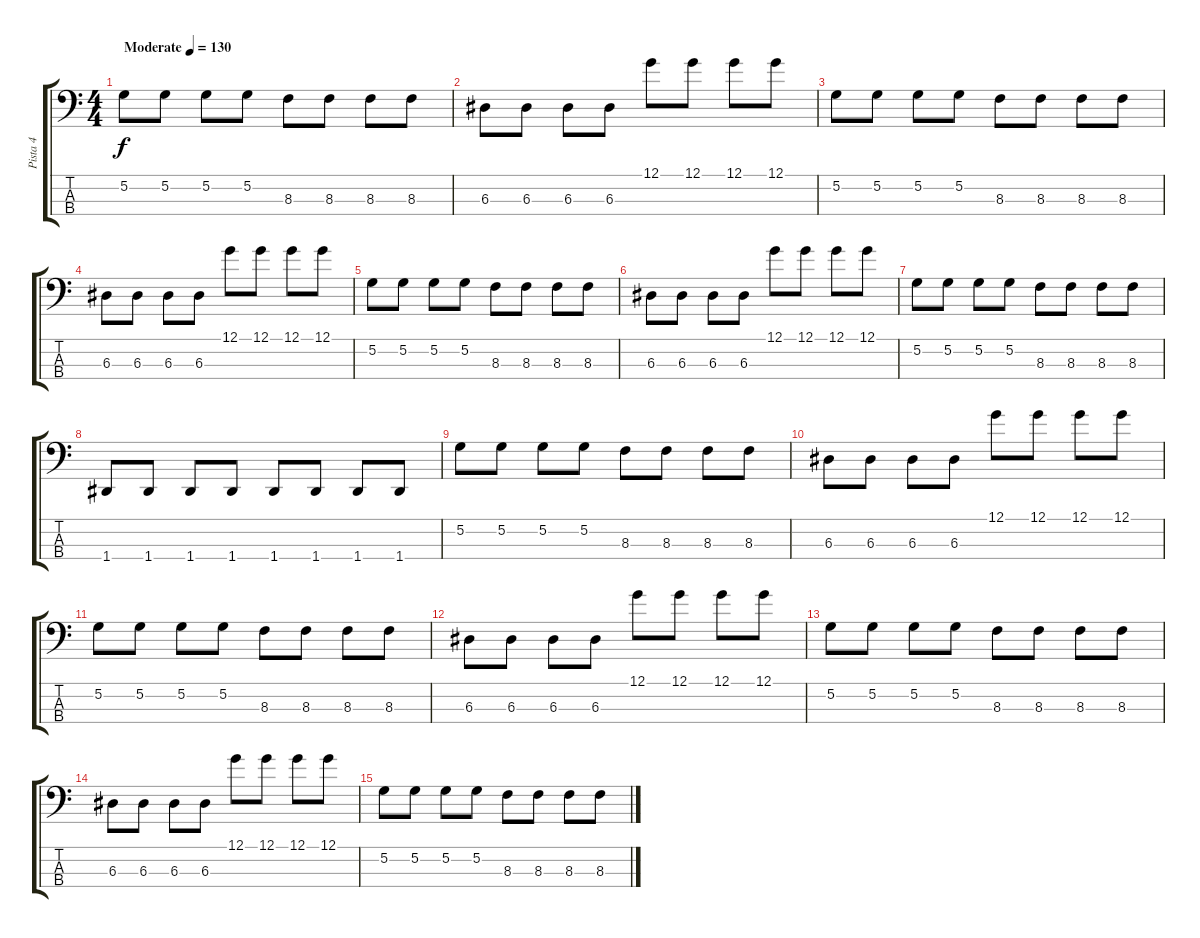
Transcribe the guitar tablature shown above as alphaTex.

\track ("Pista 4" "Pista 4") {instrument electricbassfinger}
\staff {score tabs}
\tuning (G2 D2 A1 D1) {hide}
\ts (4 4)
\tempo (130 "Moderate")
\clef f4
\ks c
5.2.8{dy f instrument electricbassfinger} 5.2.8 5.2.8 5.2.8 8.3.8 8.3.8 8.3.8 8.3.8 |
6.3.8 6.3.8 6.3.8 6.3.8 12.1.8 12.1.8 12.1.8 12.1.8 |
5.2.8 5.2.8 5.2.8 5.2.8 8.3.8 8.3.8 8.3.8 8.3.8 |
6.3.8 6.3.8 6.3.8 6.3.8 12.1.8 12.1.8 12.1.8 12.1.8 |
5.2.8 5.2.8 5.2.8 5.2.8 8.3.8 8.3.8 8.3.8 8.3.8 |
6.3.8 6.3.8 6.3.8 6.3.8 12.1.8 12.1.8 12.1.8 12.1.8 |
5.2.8 5.2.8 5.2.8 5.2.8 8.3.8 8.3.8 8.3.8 8.3.8 |
1.4.8 1.4.8 1.4.8 1.4.8 1.4.8 1.4.8 1.4.8 1.4.8 |
5.2.8 5.2.8 5.2.8 5.2.8 8.3.8 8.3.8 8.3.8 8.3.8 |
6.3.8 6.3.8 6.3.8 6.3.8 12.1.8 12.1.8 12.1.8 12.1.8 |
5.2.8 5.2.8 5.2.8 5.2.8 8.3.8 8.3.8 8.3.8 8.3.8 |
6.3.8 6.3.8 6.3.8 6.3.8 12.1.8 12.1.8 12.1.8 12.1.8 |
5.2.8 5.2.8 5.2.8 5.2.8 8.3.8 8.3.8 8.3.8 8.3.8 |
6.3.8 6.3.8 6.3.8 6.3.8 12.1.8 12.1.8 12.1.8 12.1.8 |
5.2.8 5.2.8 5.2.8 5.2.8 8.3.8 8.3.8 8.3.8 8.3.8
